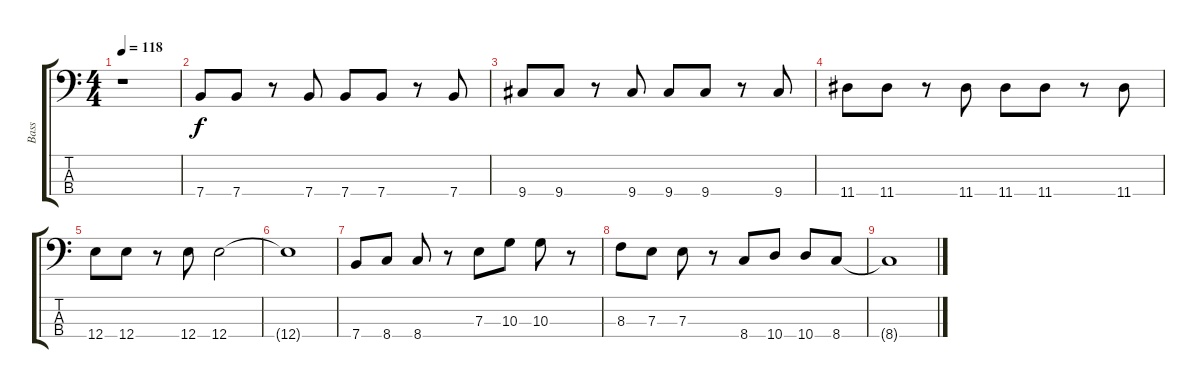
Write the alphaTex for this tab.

\track ("Bass" "Bass") {instrument electricbassfinger}
\staff {score tabs}
\tuning (G2 D2 A1 E1) {hide}
\ts (4 4)
\tempo 118
\clef f4
\ks c
r.1{dy f instrument electricbassfinger} |
7.4.8 7.4.8 r.8 7.4.8 7.4.8 7.4.8 r.8 7.4.8 |
9.4.8 9.4.8 r.8 9.4.8 9.4.8 9.4.8 r.8 9.4.8 |
11.4.8 11.4.8 r.8 11.4.8 11.4.8 11.4.8 r.8 11.4.8 |
12.4.8 12.4.8 r.8 12.4.8 12.4.2 |
12.4{t}.1 |
7.4.8 8.4.8 8.4.8 r.8 7.3.8 10.3.8 10.3.8 r.8 |
8.3.8 7.3.8 7.3.8 r.8 8.4.8 10.4.8 10.4.8 8.4.8 |
8.4{t}.1
